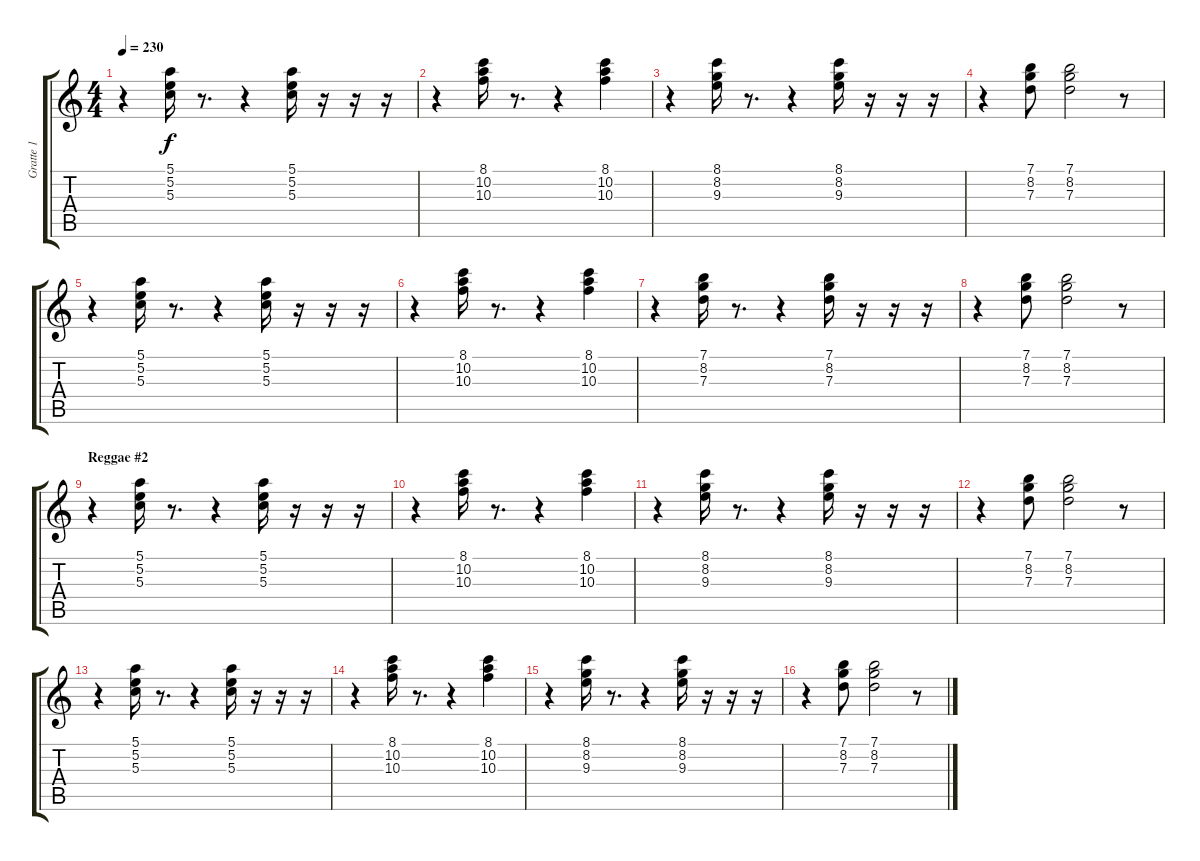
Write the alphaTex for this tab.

\track ("Gratte 1" "Gratte 1") {instrument electricguitarmuted}
\staff {score tabs}
\tuning (E4 B3 G3 D3 A2 E2) {hide}
\ts (4 4)
\tempo 230
\clef g2
\ks c
r.4{dy f} (5.1 5.2 5.3).16 r.8{d} r.4 (5.1 5.2 5.3).16 r.16 r.16 r.16 |
r.4 (8.1 10.2 10.3).16 r.8{d} r.4 (8.1 10.2 10.3).4 |
r.4 (8.1 8.2 9.3).16 r.8{d} r.4 (8.1 8.2 9.3).16 r.16 r.16 r.16 |
r.4 (7.1 8.2 7.3).8 (7.1 8.2 7.3).2 r.8 |
r.4 (5.1 5.2 5.3).16 r.8{d} r.4 (5.1 5.2 5.3).16 r.16 r.16 r.16 |
r.4 (8.1 10.2 10.3).16 r.8{d} r.4 (8.1 10.2 10.3).4 |
r.4 (7.1 8.2 7.3).16 r.8{d} r.4 (7.1 8.2 7.3).16 r.16 r.16 r.16 |
r.4 (7.1 8.2 7.3).8 (7.1 8.2 7.3).2 r.8 |
\section ("" "Reggae #2")
r.4 (5.1 5.2 5.3).16 r.8{d} r.4 (5.1 5.2 5.3).16 r.16 r.16 r.16 |
r.4 (8.1 10.2 10.3).16 r.8{d} r.4 (8.1 10.2 10.3).4 |
r.4 (8.1 8.2 9.3).16 r.8{d} r.4 (8.1 8.2 9.3).16 r.16 r.16 r.16 |
r.4 (7.1 8.2 7.3).8 (7.1 8.2 7.3).2 r.8 |
r.4 (5.1 5.2 5.3).16 r.8{d} r.4 (5.1 5.2 5.3).16 r.16 r.16 r.16 |
r.4 (8.1 10.2 10.3).16 r.8{d} r.4 (8.1 10.2 10.3).4 |
r.4 (8.1 8.2 9.3).16 r.8{d} r.4 (8.1 8.2 9.3).16 r.16 r.16 r.16 |
r.4 (7.1 8.2 7.3).8 (7.1 8.2 7.3).2 r.8
